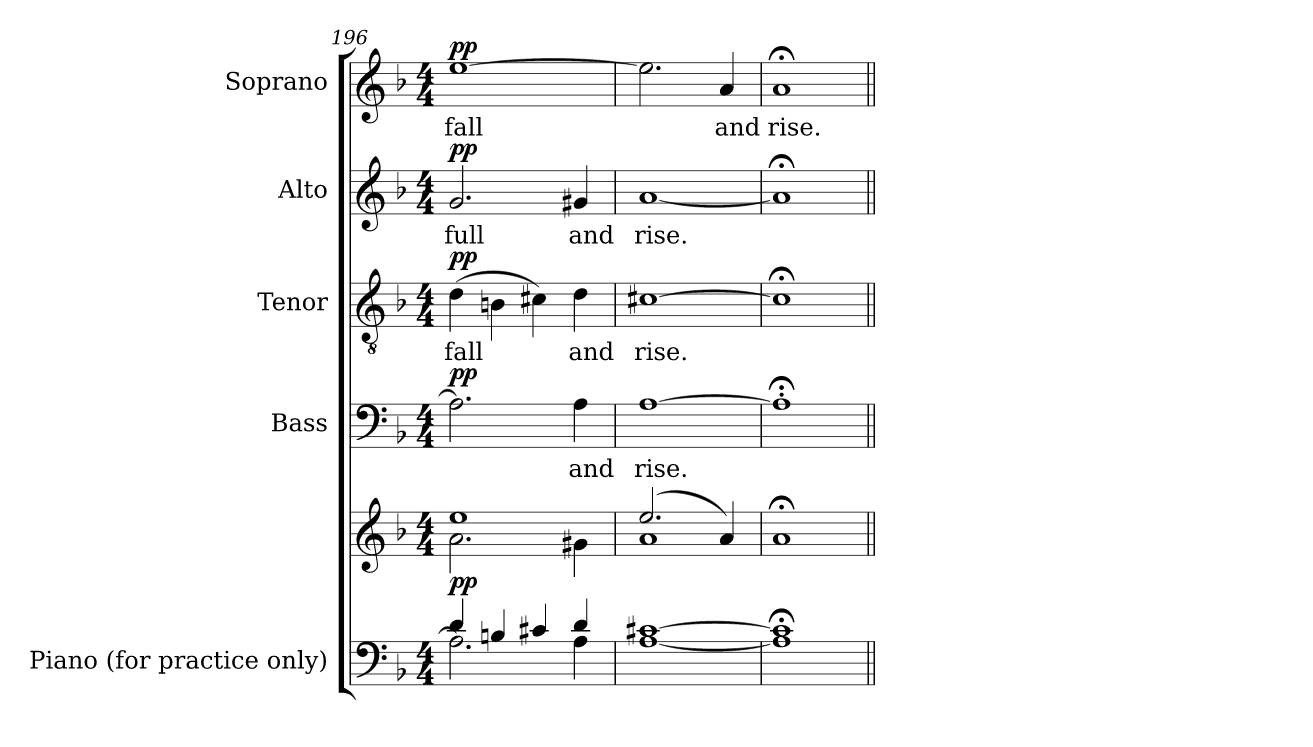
**kern	**kern	**dynam	**kern	**text	**dynam	**kern	**text	**dynam	**kern	**text	**dynam	**kern	**text	**dynam
*part5	*part5	*part5	*part4	*part4	*part4	*part3	*part3	*part3	*part2	*part2	*part2	*part1	*part1	*part1
*staff6	*staff5	*staff5/6	*staff4	*staff4	*staff4	*staff3	*staff3	*staff3	*staff2	*staff2	*staff2	*staff1	*staff1	*staff1
*I"Piano (for  practice only)	*	*	*I"Bass	*	*	*I"Tenor	*	*	*I"Alto	*	*	*I"Soprano	*	*
*I'Pno.	*	*	*I'B.	*	*	*I'T.	*	*	*I'A.	*	*	*I'S.	*	*
*clefF4	*clefG2	*	*clefF4	*	*	*clefGv2	*	*	*clefG2	*	*	*clefG2	*	*
*	*	*	*	*	*	*ITrd7c12	*	*	*	*	*	*	*	*
*k[b-]	*k[b-]	*	*k[b-]	*	*	*k[b-]	*	*	*k[b-]	*	*	*k[b-]	*	*
*F:	*F:	*	*F:	*	*	*F:	*	*	*F:	*	*	*F:	*	*
*M4/4	*M4/4	*	*M4/4	*	*	*M4/4	*	*	*M4/4	*	*	*M4/4	*	*
=196	=196	=196	=196	=196	=196	=196	=196	=196	=196	=196	=196	=196	=196	=196
*^	*^	*	*	*	*	*	*	*	*	*	*	*	*	*
!	!	!	!	!	!	!	!	!	!LO:LY:b:color=#000000	!	!	!	!	!	!	!
!	!	!	!	!	!	!	!	!	!	!	!	!LO:LY:b:color=#000000	!	!	!	!
!	!	!	!	!	!	!	!	!	!	!	!	!	!	!	!LO:LY:b:color=#000000	!
4di/	2.Ai\]	1eei	2.ai\	pp	2.Ai\]	.	pp	(4Di\	fall	pp	2.gi/	full	pp	[>1eei	fall	pp
4Bni/	.	.	.	.	.	.	.	4BBni\	.	.	.	.	.	.	.	.
4c#Xi/	.	.	.	.	.	.	.	4C#Xi\)	.	.	.	.	.	.	.	.
!	!	!	!	!	!	!LO:LY:b:color=#000000	!	!	!	!	!	!	!	!	!	!
!	!	!	!	!	!	!	!	!	!LO:LY:b:color=#000000	!	!	!	!	!	!	!
!	!	!	!	!	!	!	!	!	!	!	!	!LO:LY:b:color=#000000	!	!	!	!
4di/	4Ai\	.	4g#Xi\	.	4Ai\	and	.	4Di\	and	.	4g#Xi/	and	.	.	.	.
*v	*v	*	*	*	*	*	*	*	*	*	*	*	*	*	*	*
=197	=197	=197	=197	=197	=197	=197	=197	=197	=197	=197	=197	=197	=197	=197	=197
*^	*	*	*	*	*	*	*	*	*	*	*	*	*	*	*
!	!	!	!	!	!	!LO:LY:b:color=#000000	!	!	!	!	!	!	!	!	!	!
*v	*v	*	*	*	*	*	*	*	*	*	*	*	*	*	*	*
*^	*	*	*	*	*	*	*	*	*	*	*	*	*	*	*
!	!	!	!	!	!	!	!	!	!LO:LY:b:color=#000000	!	!	!	!	!	!	!
*v	*v	*	*	*	*	*	*	*	*	*	*	*	*	*	*	*
*^	*	*	*	*	*	*	*	*	*	*	*	*	*	*	*
!	!	!	!	!	!	!	!	!	!	!	!	!LO:LY:b:color=#000000	!	!	!	!
*v	*v	*	*	*	*	*	*	*	*	*	*	*	*	*	*	*
[<1Ai [>1c#Xi	(2.eei/	1ai	.	[>1Ai	rise.	.	[>1C#Xi	rise.	.	[<1ai	rise.	.	2.eei\]	.	.
!	!	!	!	!	!	!	!	!	!	!	!	!	!	!LO:LY:b:color=#000000	!
.	4ai/)	.	.	.	.	.	.	.	.	.	.	.	4ai/	and	.
*	*v	*v	*	*	*	*	*	*	*	*	*	*	*	*	*
=198	=198	=198	=198	=198	=198	=198	=198	=198	=198	=198	=198	=198	=198	=198
!	!	!	!	!	!	!	!	!	!	!	!	!	!LO:LY:b:color=#000000	!
1Ai]; 1c#i];	1a;i	.	1A;'i]	.	.	1C#;i]	.	.	1a;i]	.	.	1a;i	rise.	.
=||	=||	=||	=||	=||	=||	=||	=||	=||	=||	=||	=||	=||	=||	=||
*-	*-	*-	*-	*-	*-	*-	*-	*-	*-	*-	*-	*-	*-	*-
